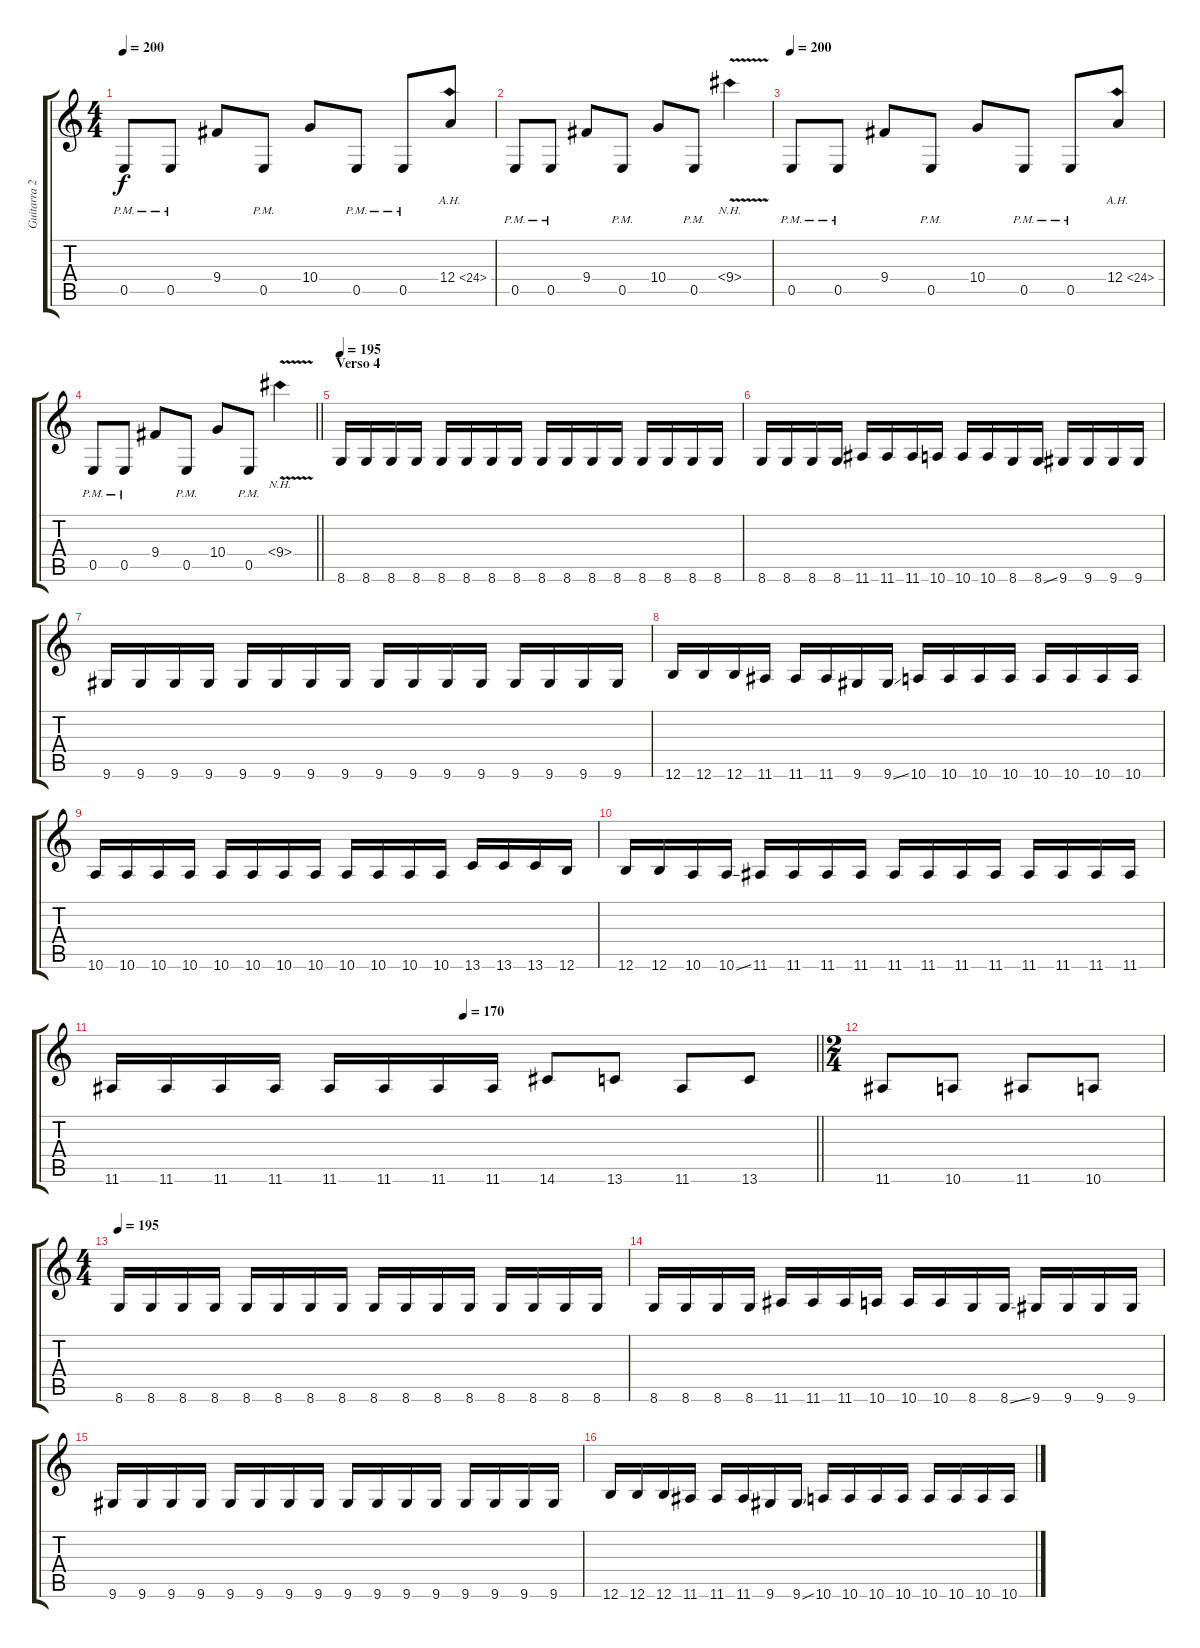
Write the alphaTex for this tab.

\track ("Guitarra 2" "Guitarra 2") {instrument distortionguitar}
\staff {score tabs}
\tuning (B3 Gb3 D3 A2 E2 B1) {hide}
\ts (4 4)
\tempo 200
\clef g2
\ks c
0.5{pm}.8{dy f} 0.5{pm}.8 9.4.8 0.5{pm}.8 10.4.8 0.5{pm}.8 0.5{pm}.8 12.4{ah 12}.8 |
0.5{pm}.8 0.5{pm}.8 9.4.8 0.5{pm}.8 10.4.8 0.5{pm}.8 9.4{nh v}.4 |
\tempo 200
0.5{pm}.8 0.5{pm}.8 9.4.8 0.5{pm}.8 10.4.8 0.5{pm}.8 0.5{pm}.8 12.4{ah 12}.8 |
\barLineRight lightlight
0.5{pm}.8 0.5{pm}.8 9.4.8 0.5{pm}.8 10.4.8 0.5{pm}.8 9.4{nh v}.4 |
\section ("" "Verso 4")
\tempo 195
8.6.16 8.6.16 8.6.16 8.6.16 8.6.16 8.6.16 8.6.16 8.6.16 8.6.16 8.6.16 8.6.16 8.6.16 8.6.16 8.6.16 8.6.16 8.6.16 |
8.6.16 8.6.16 8.6.16 8.6.16 11.6.16 11.6.16 11.6.16 10.6.16 10.6.16 10.6.16 8.6.16 8.6{ss}.16 9.6.16 9.6.16 9.6.16 9.6.16 |
9.6.16 9.6.16 9.6.16 9.6.16 9.6.16 9.6.16 9.6.16 9.6.16 9.6.16 9.6.16 9.6.16 9.6.16 9.6.16 9.6.16 9.6.16 9.6.16 |
12.6.16 12.6.16 12.6.16 11.6.16 11.6.16 11.6.16 9.6.16 9.6{ss}.16 10.6.16 10.6.16 10.6.16 10.6.16 10.6.16 10.6.16 10.6.16 10.6.16 |
10.6.16 10.6.16 10.6.16 10.6.16 10.6.16 10.6.16 10.6.16 10.6.16 10.6.16 10.6.16 10.6.16 10.6.16 13.6.16 13.6.16 13.6.16 12.6.16 |
12.6.16 12.6.16 10.6.16 10.6{ss}.16 11.6.16 11.6.16 11.6.16 11.6.16 11.6.16 11.6.16 11.6.16 11.6.16 11.6.16 11.6.16 11.6.16 11.6.16 |
\tempo (170 0.5)
\barLineRight lightlight
11.6.16 11.6.16 11.6.16 11.6.16 11.6.16 11.6.16 11.6.16 11.6.16 14.6.8 13.6.8 11.6.8 13.6.8 |
\ts (2 4)
11.6.8 10.6.8 11.6.8 10.6.8 |
\ts (4 4)
\tempo 195
8.6.16 8.6.16 8.6.16 8.6.16 8.6.16 8.6.16 8.6.16 8.6.16 8.6.16 8.6.16 8.6.16 8.6.16 8.6.16 8.6.16 8.6.16 8.6.16 |
8.6.16 8.6.16 8.6.16 8.6.16 11.6.16 11.6.16 11.6.16 10.6.16 10.6.16 10.6.16 8.6.16 8.6{ss}.16 9.6.16 9.6.16 9.6.16 9.6.16 |
9.6.16 9.6.16 9.6.16 9.6.16 9.6.16 9.6.16 9.6.16 9.6.16 9.6.16 9.6.16 9.6.16 9.6.16 9.6.16 9.6.16 9.6.16 9.6.16 |
12.6.16 12.6.16 12.6.16 11.6.16 11.6.16 11.6.16 9.6.16 9.6{ss}.16 10.6.16 10.6.16 10.6.16 10.6.16 10.6.16 10.6.16 10.6.16 10.6.16
